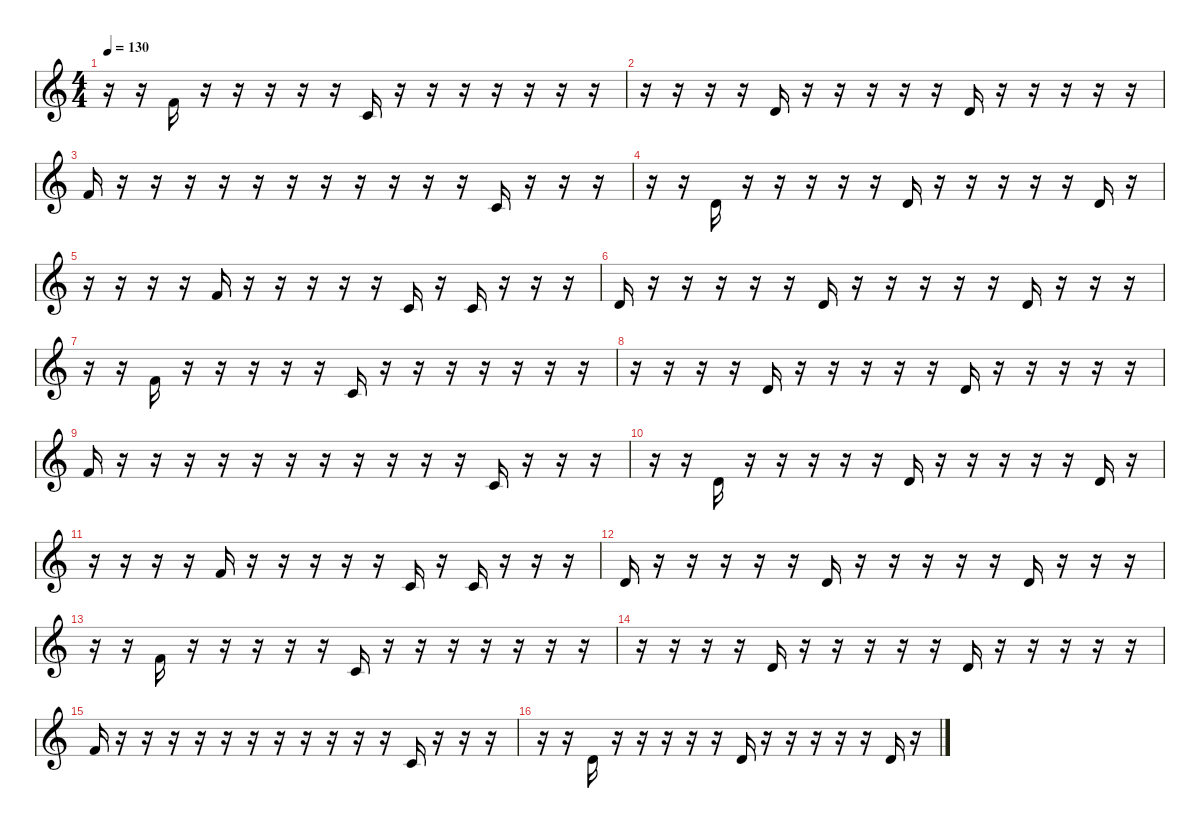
\defaultSystemsLayout 4
\hideDynamics
\bracketExtendMode nobrackets
\singleTrackTrackNamePolicy hidden
\multiTrackTrackNamePolicy hidden
\otherSystemsTrackNameOrientation horizontal
\track ("Synth 1-RH-b-hid" "led.synth.") {defaultSystemsLayout 4 instrument lead8bassandlead}
\staff {score}
\tuning (E4 B3 G3 D3 A2 E2 B1)
\ts (4 4)
\tempo 130
\clef g2
\ks c
r.16{dy f beam Down} r.16{beam Down} 1.1.16{beam Up} r.16{beam Up} r.16{beam Up} r.16{beam Up} r.16{beam Up} r.16{beam Up} 1.2.16{beam Up} r.16{beam Up} r.16{beam Up} r.16{beam Up} r.16{beam Up} r.16{beam Up} r.16{beam Up} r.16{beam Up} |
r.16{beam Down} r.16{beam Down} r.16{beam Down} r.16{beam Down} 3.2.16{beam Up} r.16{beam Up} r.16{beam Up} r.16{beam Up} r.16{beam Up} r.16{beam Up} 3.2.16{beam Up} r.16{beam Up} r.16{beam Up} r.16{beam Up} r.16{beam Up} r.16{beam Up} |
1.1.16{beam Up} r.16{beam Up} r.16{beam Up} r.16{beam Up} r.16{beam Up} r.16{beam Up} r.16{beam Up} r.16{beam Up} r.16{beam Up} r.16{beam Up} r.16{beam Up} r.16{beam Up} 1.2.16{beam Up} r.16{beam Up} r.16{beam Up} r.16{beam Up} |
r.16{beam Down} r.16{beam Down} 3.2.16{beam Up} r.16{beam Up} r.16{beam Up} r.16{beam Up} r.16{beam Up} r.16{beam Up} 3.2.16{beam Up} r.16{beam Up} r.16{beam Up} r.16{beam Up} r.16{beam Up} r.16{beam Up} 3.2.16{beam Up} r.16{beam Up} |
r.16{beam Down} r.16{beam Down} r.16{beam Down} r.16{beam Down} 1.1.16{beam Up} r.16{beam Up} r.16{beam Up} r.16{beam Up} r.16{beam Up} r.16{beam Up} 1.2.16{beam Up} r.16{beam Up} 1.2.16{beam Up} r.16{beam Up} r.16{beam Up} r.16{beam Up} |
3.2.16{beam Up} r.16{beam Up} r.16{beam Up} r.16{beam Up} r.16{beam Up} r.16{beam Up} 3.2.16{beam Up} r.16{beam Up} r.16{beam Up} r.16{beam Up} r.16{beam Up} r.16{beam Up} 3.2.16{beam Up} r.16{beam Up} r.16{beam Up} r.16{beam Up} |
r.16{beam Down} r.16{beam Down} 1.1.16{beam Up} r.16{beam Up} r.16{beam Up} r.16{beam Up} r.16{beam Up} r.16{beam Up} 1.2.16{beam Up} r.16{beam Up} r.16{beam Up} r.16{beam Up} r.16{beam Up} r.16{beam Up} r.16{beam Up} r.16{beam Up} |
r.16{beam Down} r.16{beam Down} r.16{beam Down} r.16{beam Down} 3.2.16{beam Up} r.16{beam Up} r.16{beam Up} r.16{beam Up} r.16{beam Up} r.16{beam Up} 3.2.16{beam Up} r.16{beam Up} r.16{beam Up} r.16{beam Up} r.16{beam Up} r.16{beam Up} |
1.1.16{beam Up} r.16{beam Up} r.16{beam Up} r.16{beam Up} r.16{beam Up} r.16{beam Up} r.16{beam Up} r.16{beam Up} r.16{beam Up} r.16{beam Up} r.16{beam Up} r.16{beam Up} 1.2.16{beam Up} r.16{beam Up} r.16{beam Up} r.16{beam Up} |
r.16{beam Down} r.16{beam Down} 3.2.16{beam Up} r.16{beam Up} r.16{beam Up} r.16{beam Up} r.16{beam Up} r.16{beam Up} 3.2.16{beam Up} r.16{beam Up} r.16{beam Up} r.16{beam Up} r.16{beam Up} r.16{beam Up} 3.2.16{beam Up} r.16{beam Up} |
r.16{beam Down} r.16{beam Down} r.16{beam Down} r.16{beam Down} 1.1.16{beam Up} r.16{beam Up} r.16{beam Up} r.16{beam Up} r.16{beam Up} r.16{beam Up} 1.2.16{beam Up} r.16{beam Up} 1.2.16{beam Up} r.16{beam Up} r.16{beam Up} r.16{beam Up} |
3.2.16{beam Up} r.16{beam Up} r.16{beam Up} r.16{beam Up} r.16{beam Up} r.16{beam Up} 3.2.16{beam Up} r.16{beam Up} r.16{beam Up} r.16{beam Up} r.16{beam Up} r.16{beam Up} 3.2.16{beam Up} r.16{beam Up} r.16{beam Up} r.16{beam Up} |
r.16{beam Down} r.16{beam Down} 1.1.16{beam Up} r.16{beam Up} r.16{beam Up} r.16{beam Up} r.16{beam Up} r.16{beam Up} 1.2.16{beam Up} r.16{beam Up} r.16{beam Up} r.16{beam Up} r.16{beam Up} r.16{beam Up} r.16{beam Up} r.16{beam Up} |
r.16{beam Down} r.16{beam Down} r.16{beam Down} r.16{beam Down} 3.2.16{beam Up} r.16{beam Up} r.16{beam Up} r.16{beam Up} r.16{beam Up} r.16{beam Up} 3.2.16{beam Up} r.16{beam Up} r.16{beam Up} r.16{beam Up} r.16{beam Up} r.16{beam Up} |
1.1.16{beam Up} r.16{beam Up} r.16{beam Up} r.16{beam Up} r.16{beam Up} r.16{beam Up} r.16{beam Up} r.16{beam Up} r.16{beam Up} r.16{beam Up} r.16{beam Up} r.16{beam Up} 1.2.16{beam Up} r.16{beam Up} r.16{beam Up} r.16{beam Up} |
r.16{beam Down} r.16{beam Down} 3.2.16{beam Up} r.16{beam Up} r.16{beam Up} r.16{beam Up} r.16{beam Up} r.16{beam Up} 3.2.16{beam Up} r.16{beam Up} r.16{beam Up} r.16{beam Up} r.16{beam Up} r.16{beam Up} 3.2.16{beam Up} r.16{beam Up}
